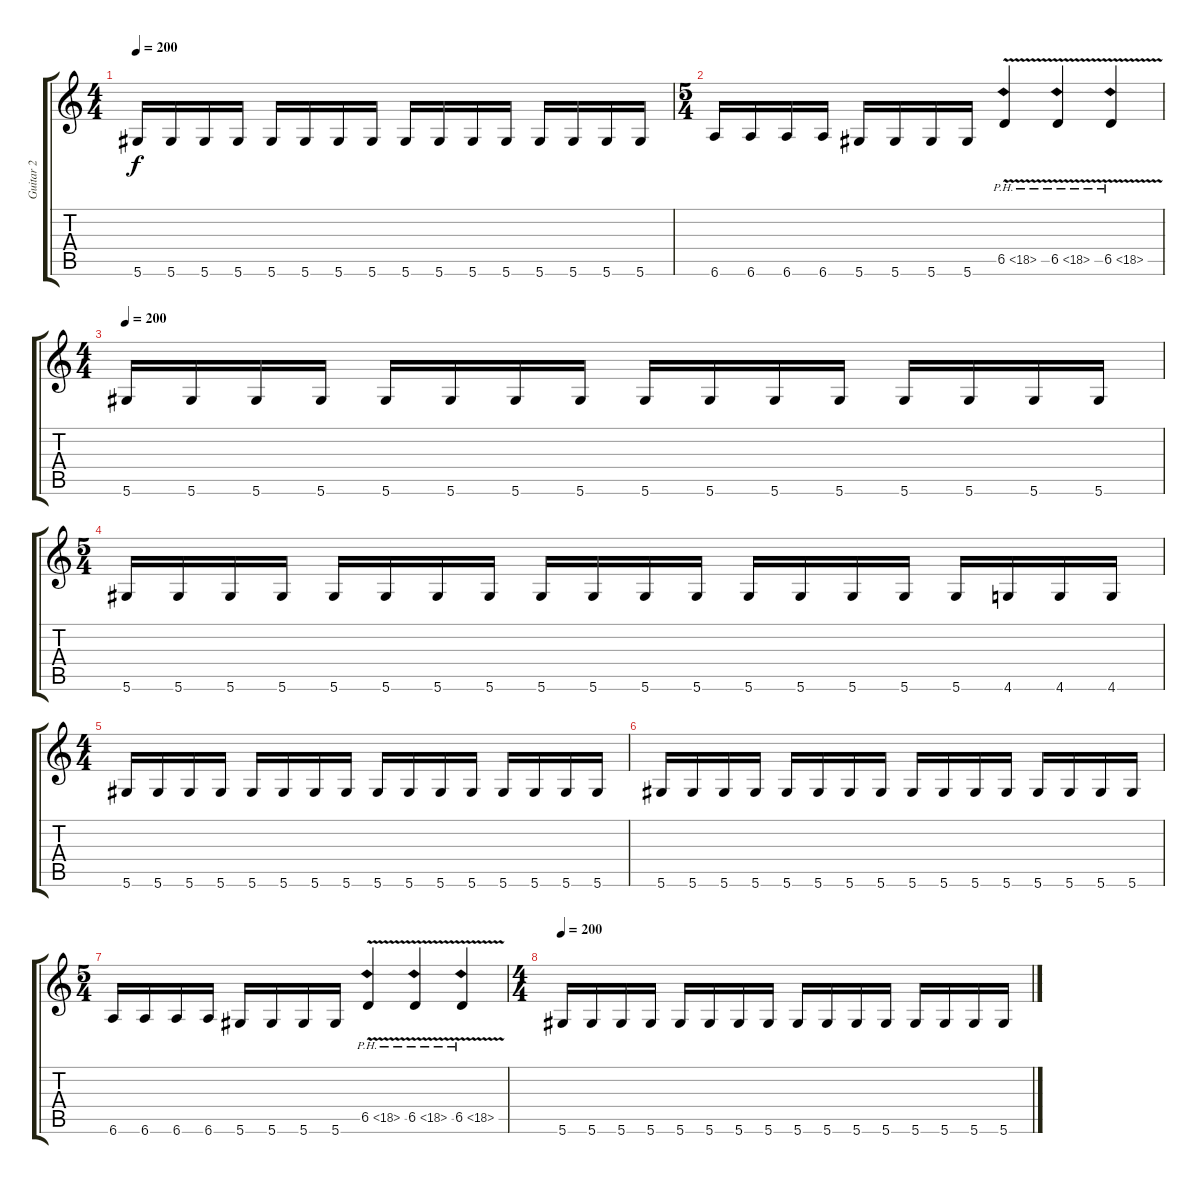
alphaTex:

\track ("Guitar 2" "Guitar 2") {instrument overdrivenguitar}
\staff {score tabs}
\tuning (Eb4 Bb3 Gb3 Db3 Ab2 Eb2) {hide}
\ts (4 4)
\tempo 200
\clef g2
\ks c
5.6.16{dy f} 5.6.16 5.6.16 5.6.16 5.6.16 5.6.16 5.6.16 5.6.16 5.6.16 5.6.16 5.6.16 5.6.16 5.6.16 5.6.16 5.6.16 5.6.16 |
\ts (5 4)
6.6.16 6.6.16 6.6.16 6.6.16 5.6.16 5.6.16 5.6.16 5.6.16 6.5{ph 12 v}.4 6.5{ph 12 v}.4 6.5{ph 12 v}.4 |
\ts (4 4)
\tempo 200
5.6.16 5.6.16 5.6.16 5.6.16 5.6.16 5.6.16 5.6.16 5.6.16 5.6.16 5.6.16 5.6.16 5.6.16 5.6.16 5.6.16 5.6.16 5.6.16 |
\ts (5 4)
5.6.16 5.6.16 5.6.16 5.6.16 5.6.16 5.6.16 5.6.16 5.6.16 5.6.16 5.6.16 5.6.16 5.6.16 5.6.16 5.6.16 5.6.16 5.6.16 5.6.16 4.6.16 4.6.16 4.6.16 |
\ts (4 4)
5.6.16 5.6.16 5.6.16 5.6.16 5.6.16 5.6.16 5.6.16 5.6.16 5.6.16 5.6.16 5.6.16 5.6.16 5.6.16 5.6.16 5.6.16 5.6.16 |
5.6.16 5.6.16 5.6.16 5.6.16 5.6.16 5.6.16 5.6.16 5.6.16 5.6.16 5.6.16 5.6.16 5.6.16 5.6.16 5.6.16 5.6.16 5.6.16 |
\ts (5 4)
6.6.16 6.6.16 6.6.16 6.6.16 5.6.16 5.6.16 5.6.16 5.6.16 6.5{ph 12 v}.4 6.5{ph 12 v}.4 6.5{ph 12 v}.4 |
\ts (4 4)
\tempo 200
5.6.16 5.6.16 5.6.16 5.6.16 5.6.16 5.6.16 5.6.16 5.6.16 5.6.16 5.6.16 5.6.16 5.6.16 5.6.16 5.6.16 5.6.16 5.6.16
